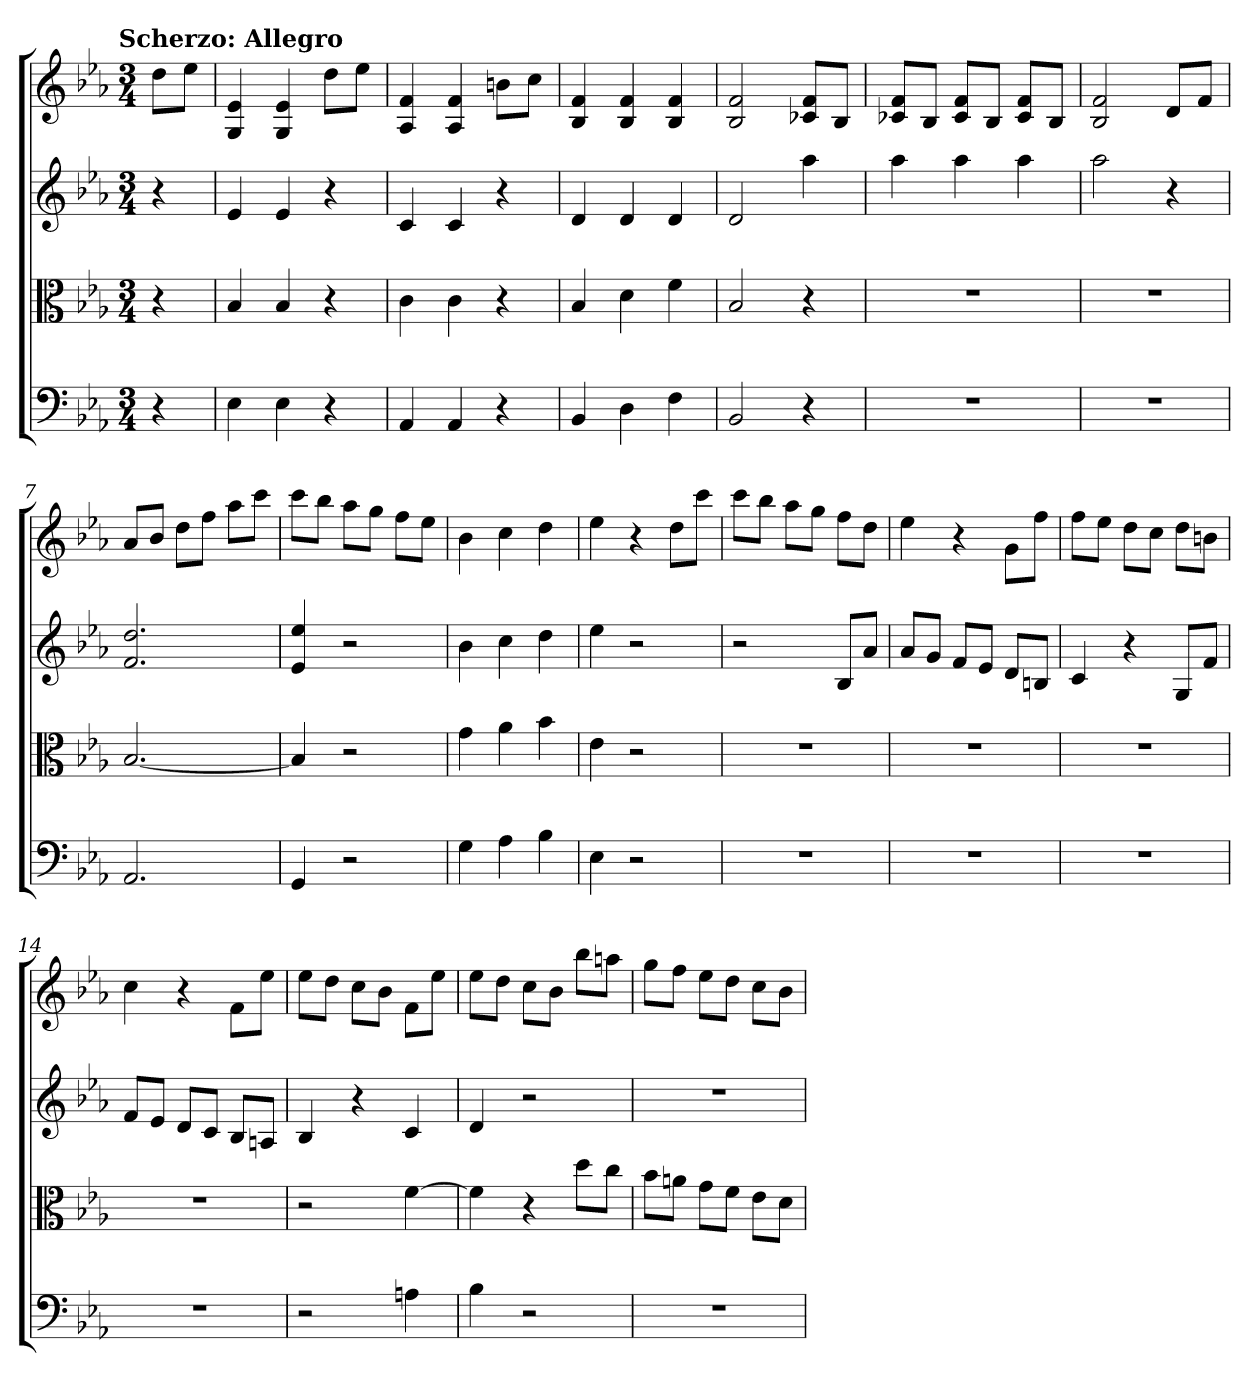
**kern	**kern	**kern	**kern
*part4	*part3	*part2	*part1
*staff4	*staff3	*staff2	*staff1
*clefF4	*clefC3	*	*
*k[b-e-a-]	*k[b-e-a-]	*k[b-e-a-]	*k[b-e-a-]
*E-:	*E-:	*E-:	*E-:
!!LO:TX:omd:t=Scherzo&colon; Allegro
*M3/4	*M3/4	*M3/4	*M3/4
*MM132	*MM132	*MM132	*MM132
=	=	=	=
4r	4r	4r	8ddL
.	.	.	8ee-J
=1	=1	=1	=1
4E-	4B-	4e-	4G 4e-
4E-	4B-	4e-	4G 4e-
4r	4r	4r	8ddL
.	.	.	8ee-J
=2	=2	=2	=2
4AA-	4c	4c	4A- 4f
4AA-	4c	4c	4A- 4f
4r	4r	4r	8bnL
.	.	.	8ccJ
=3	=3	=3	=3
4BB-	4B-	4d	4B- 4f
4D	4d	4d	4B- 4f
4F	4f	4d	4B- 4f
=4	=4	=4	=4
2BB-	2B-	2d	2B- 2f
4r	4r	4aa-	8c-X 8fL
.	.	.	8B-J
=5	=5	=5	=5
2.r	2.r	4aa-	8c-X 8fL
.	.	.	8B-J
.	.	4aa-	8c- 8fL
.	.	.	8B-J
.	.	4aa-	8c- 8fL
.	.	.	8B-J
=6	=6	=6	=6
2.r	2.r	2aa-	2B- 2f
.	.	4r	8dL
.	.	.	8fJ
=7	=7	=7	=7
2.AA-	[2.B-	2.f 2.dd	8a-L
.	.	.	8b-J
.	.	.	8ddL
.	.	.	8ffJ
.	.	.	8aa-L
.	.	.	8cccJ
=8	=8	=8	=8
4GG	4B-]	4e- 4ee-	8cccL
.	.	.	8bb-J
2r	2r	2r	8aa-L
.	.	.	8ggJ
.	.	.	8ffL
.	.	.	8ee-J
=9	=9	=9	=9
4G	4g	4b-	4b-
4A-	4a-	4cc	4cc
4B-	4b-	4dd	4dd
=10	=10	=10	=10
4E-	4e-	4ee-	4ee-
2r	2r	2r	4r
.	.	.	8ddL
.	.	.	8cccJ
=11	=11	=11	=11
2.r	2.r	2r	8cccL
.	.	.	8bb-J
.	.	.	8aa-L
.	.	.	8ggJ
.	.	8B-L	8ffL
.	.	8a-J	8ddJ
=12	=12	=12	=12
2.r	2.r	8a-L	4ee-
.	.	8gJ	.
.	.	8fL	4r
.	.	8e-J	.
.	.	8dL	8gL
.	.	8BnJ	8ffJ
=13	=13	=13	=13
2.r	2.r	4c	8ffL
.	.	.	8ee-J
.	.	4r	8ddL
.	.	.	8ccJ
.	.	8GL	8ddL
.	.	8fJ	8bnJ
=14	=14	=14	=14
2.r	2.r	8fL	4cc
.	.	8e-J	.
.	.	8dL	4r
.	.	8cJ	.
.	.	8B-L	8fL
.	.	8AnJ	8ee-J
=15	=15	=15	=15
2r	2r	4B-	8ee-L
.	.	.	8ddJ
.	.	4r	8ccL
.	.	.	8b-J
4An	[4f	4c	8fL
.	.	.	8ee-J
=16	=16	=16	=16
4B-	4f]	4d	8ee-L
.	.	.	8ddJ
2r	4r	2r	8ccL
.	.	.	8b-J
.	8dd\L	.	8bb-L
.	8cc\J	.	8aanJ
=17	=17	=17	=17
2.r	8b-\L	2.r	8ggL
.	8an\J	.	8ffJ
.	8g\L	.	8ee-L
.	8f\J	.	8ddJ
.	8e-\L	.	8ccL
.	8d\J	.	8b-J
=	=	=	=
*-	*-	*-	*-
